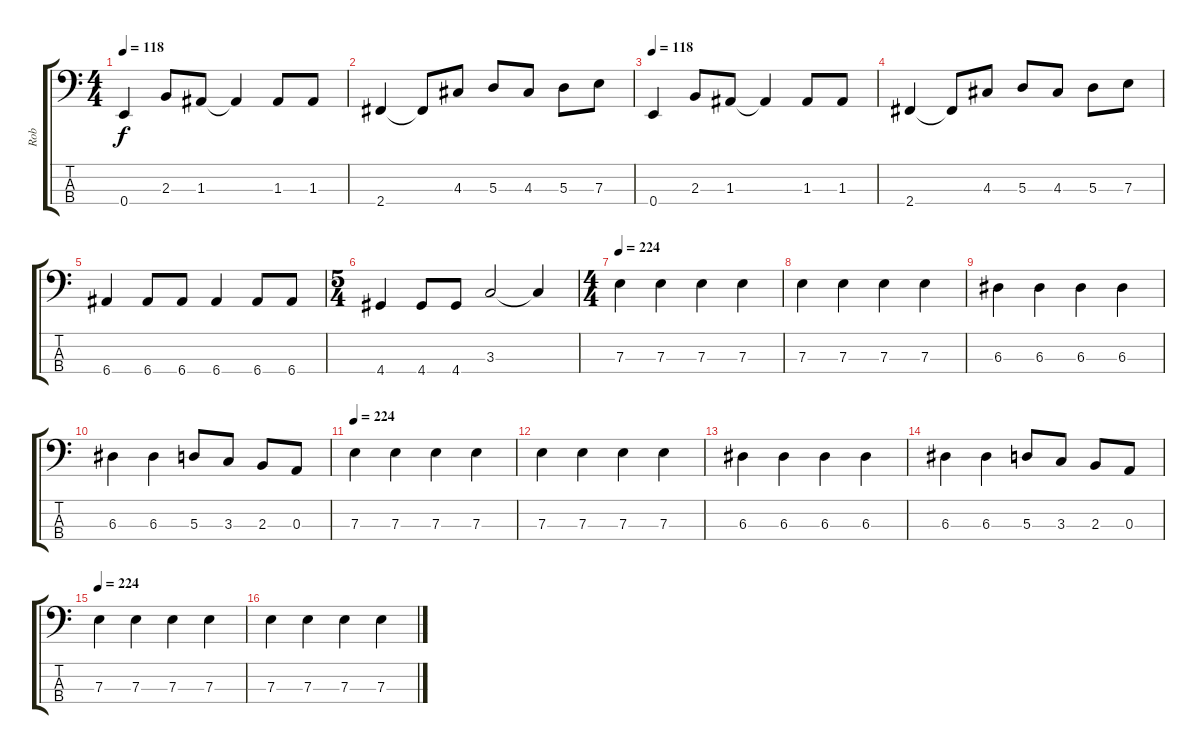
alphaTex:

\track ("Rob" "Rob") {instrument electricbassfinger}
\staff {score tabs}
\tuning (G2 D2 A1 E1) {hide}
\ts (4 4)
\tempo 118
\clef f4
\ks c
0.4.4{dy f} 2.3.8 1.3.8 1.3{t}.4 1.3.8 1.3.8 |
2.4.4 2.4{t}.8 4.3.8 5.3.8 4.3.8 5.3.8 7.3.8 |
\tempo 118
0.4.4 2.3.8 1.3.8 1.3{t}.4 1.3.8 1.3.8 |
2.4.4 2.4{t}.8 4.3.8 5.3.8 4.3.8 5.3.8 7.3.8 |
6.4.4 6.4.8 6.4.8 6.4.4 6.4.8 6.4.8 |
\ts (5 4)
4.4.4 4.4.8 4.4.8 3.3.2 3.3{t}.4 |
\ts (4 4)
\tempo 224
7.3.4 7.3.4 7.3.4 7.3.4 |
7.3.4 7.3.4 7.3.4 7.3.4 |
6.3.4 6.3.4 6.3.4 6.3.4 |
6.3.4 6.3.4 5.3.8 3.3.8 2.3.8 0.3.8 |
\tempo 224
7.3.4 7.3.4 7.3.4 7.3.4 |
7.3.4 7.3.4 7.3.4 7.3.4 |
6.3.4 6.3.4 6.3.4 6.3.4 |
6.3.4 6.3.4 5.3.8 3.3.8 2.3.8 0.3.8 |
\tempo 224
7.3.4 7.3.4 7.3.4 7.3.4 |
7.3.4 7.3.4 7.3.4 7.3.4
